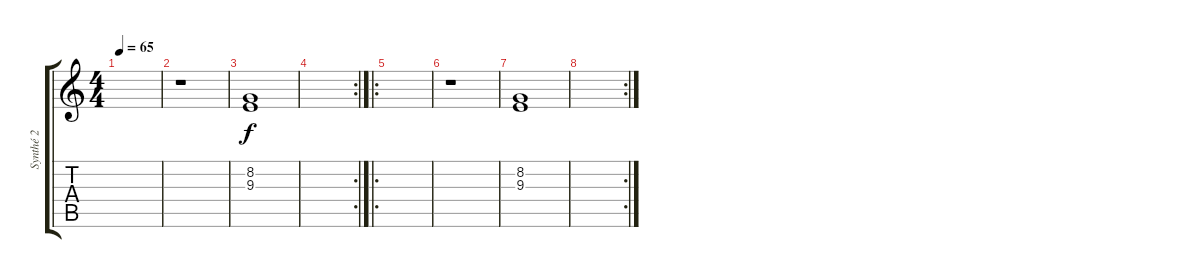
\track ("Synthé 2" "Synthé 2") {instrument drawbarorgan}
\staff {score tabs}
\tuning (E4 B3 G3 D3 A2 E2) {hide}
\ts (4 4)
\tempo 65
\clef g2
\ks c
|
r.1{volume 12} |
(8.2 9.3).1{volume 0} |
\rc 2
|
\ro
|
r.1{volume 12} |
(8.2 9.3).1{volume 0} |
\rc 2
